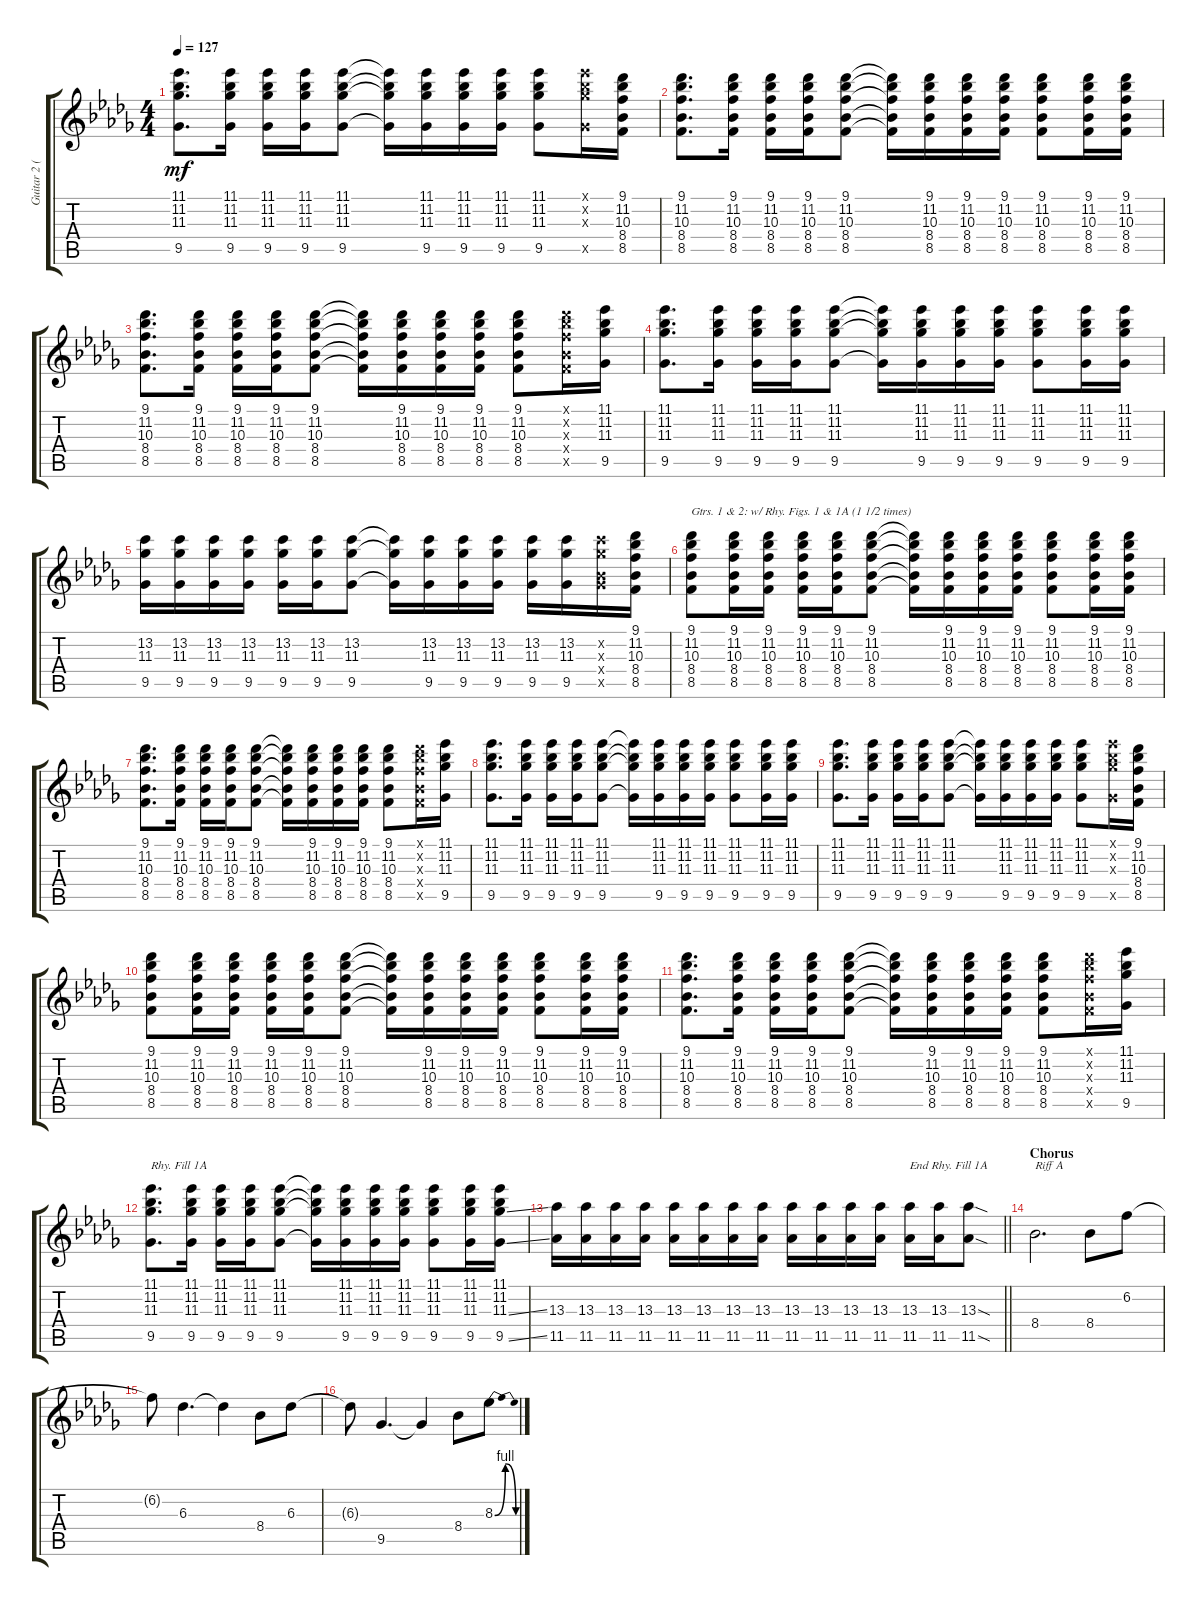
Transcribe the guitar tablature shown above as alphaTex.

\track ("Guitar 2 (dist.)" "Guitar 2 (") {instrument distortionguitar}
\staff {score tabs}
\tuning (E4 B3 G3 D3 A2 E2) {hide}
\ts (4 4)
\tempo 127
\clef g2
\ks bbminor
(11.1 11.2 11.3 9.5).8{d dy mf} (11.1 11.2 11.3 9.5).16 (11.1 11.2 11.3 9.5).16 (11.1 11.2 11.3 9.5).16 (11.1 11.2 11.3 9.5).8 (11.1{t} 11.2{t} 11.3{t} 9.5{t}).16 (11.1 11.2 11.3 9.5).16 (11.1 11.2 11.3 9.5).16 (11.1 11.2 11.3 9.5).16 (11.1 11.2 11.3 9.5).8 (11.1{x} 11.2{x} 11.3{x} 9.5{x}).16 (9.1 11.2 10.3 8.4 8.5).16 |
(9.1 11.2 10.3 8.4 8.5).8{d} (9.1 11.2 10.3 8.4 8.5).16 (9.1 11.2 10.3 8.4 8.5).16 (9.1 11.2 10.3 8.4 8.5).16 (9.1 11.2 10.3 8.4 8.5).8 (9.1{t} 11.2{t} 10.3{t} 8.4{t} 8.5{t}).16 (9.1 11.2 10.3 8.4 8.5).16 (9.1 11.2 10.3 8.4 8.5).16 (9.1 11.2 10.3 8.4 8.5).16 (9.1 11.2 10.3 8.4 8.5).8 (9.1 11.2 10.3 8.4 8.5).16 (9.1 11.2 10.3 8.4 8.5).16 |
(9.1 11.2 10.3 8.4 8.5).8{d} (9.1 11.2 10.3 8.4 8.5).16 (9.1 11.2 10.3 8.4 8.5).16 (9.1 11.2 10.3 8.4 8.5).16 (9.1 11.2 10.3 8.4 8.5).8 (9.1{t} 11.2{t} 10.3{t} 8.4{t} 8.5{t}).16 (9.1 11.2 10.3 8.4 8.5).16 (9.1 11.2 10.3 8.4 8.5).16 (9.1 11.2 10.3 8.4 8.5).16 (9.1 11.2 10.3 8.4 8.5).8 (9.1{x} 11.2{x} 10.3{x} 8.4{x} 8.5{x}).16 (11.1 11.2 11.3 9.5).16 |
(11.1 11.2 11.3 9.5).8{d} (11.1 11.2 11.3 9.5).16 (11.1 11.2 11.3 9.5).16 (11.1 11.2 11.3 9.5).16 (11.1 11.2 11.3 9.5).8 (11.1{t} 11.2{t} 11.3{t} 9.5{t}).16 (11.1 11.2 11.3 9.5).16 (11.1 11.2 11.3 9.5).16 (11.1 11.2 11.3 9.5).16 (11.1 11.2 11.3 9.5).8 (11.1 11.2 11.3 9.5).16 (11.1 11.2 11.3 9.5).16 |
(13.2 11.3 9.5).16 (13.2 11.3 9.5).16 (13.2 11.3 9.5).16 (13.2 11.3 9.5).16 (13.2 11.3 9.5).16 (13.2 11.3 9.5).16 (13.2 11.3 9.5).8 (13.2{t} 11.3{t} 9.5{t}).16 (13.2 11.3 9.5).16 (13.2 11.3 9.5).16 (13.2 11.3 9.5).16 (13.2 11.3 9.5).16 (13.2 11.3 9.5).16 (13.2{x} 11.3{x} 8.4{x} 9.5{x}).16 (9.1 11.2 10.3 8.4 8.5).16 |
(9.1 11.2 10.3 8.4 8.5).8{txt "Gtrs. 1 & 2: w/ Rhy. Figs. 1 & 1A (1 1/2 times)"} (9.1 11.2 10.3 8.4 8.5).16 (9.1 11.2 10.3 8.4 8.5).16 (9.1 11.2 10.3 8.4 8.5).16 (9.1 11.2 10.3 8.4 8.5).16 (9.1 11.2 10.3 8.4 8.5).8 (9.1{t} 11.2{t} 10.3{t} 8.4{t} 8.5{t}).16 (9.1 11.2 10.3 8.4 8.5).16 (9.1 11.2 10.3 8.4 8.5).16 (9.1 11.2 10.3 8.4 8.5).16 (9.1 11.2 10.3 8.4 8.5).8 (9.1 11.2 10.3 8.4 8.5).16 (9.1 11.2 10.3 8.4 8.5).16 |
(9.1 11.2 10.3 8.4 8.5).8{d} (9.1 11.2 10.3 8.4 8.5).16 (9.1 11.2 10.3 8.4 8.5).16 (9.1 11.2 10.3 8.4 8.5).16 (9.1 11.2 10.3 8.4 8.5).8 (9.1{t} 11.2{t} 10.3{t} 8.4{t} 8.5{t}).16 (9.1 11.2 10.3 8.4 8.5).16 (9.1 11.2 10.3 8.4 8.5).16 (9.1 11.2 10.3 8.4 8.5).16 (9.1 11.2 10.3 8.4 8.5).8 (9.1{x} 11.2{x} 10.3{x} 8.4{x} 8.5{x}).16 (11.1 11.2 11.3 9.5).16 |
(11.1 11.2 11.3 9.5).8{d} (11.1 11.2 11.3 9.5).16 (11.1 11.2 11.3 9.5).16 (11.1 11.2 11.3 9.5).16 (11.1 11.2 11.3 9.5).8 (11.1{t} 11.2{t} 11.3{t} 9.5{t}).16 (11.1 11.2 11.3 9.5).16 (11.1 11.2 11.3 9.5).16 (11.1 11.2 11.3 9.5).16 (11.1 11.2 11.3 9.5).8 (11.1 11.2 11.3 9.5).16 (11.1 11.2 11.3 9.5).16 |
(11.1 11.2 11.3 9.5).8{d} (11.1 11.2 11.3 9.5).16 (11.1 11.2 11.3 9.5).16 (11.1 11.2 11.3 9.5).16 (11.1 11.2 11.3 9.5).8 (11.1{t} 11.2{t} 11.3{t} 9.5{t}).16 (11.1 11.2 11.3 9.5).16 (11.1 11.2 11.3 9.5).16 (11.1 11.2 11.3 9.5).16 (11.1 11.2 11.3 9.5).8 (11.1{x} 11.2{x} 11.3{x} 9.5{x}).16 (9.1 11.2 10.3 8.4 8.5).16 |
(9.1 11.2 10.3 8.4 8.5).8 (9.1 11.2 10.3 8.4 8.5).16 (9.1 11.2 10.3 8.4 8.5).16 (9.1 11.2 10.3 8.4 8.5).16 (9.1 11.2 10.3 8.4 8.5).16 (9.1 11.2 10.3 8.4 8.5).8 (9.1{t} 11.2{t} 10.3{t} 8.4{t} 8.5{t}).16 (9.1 11.2 10.3 8.4 8.5).16 (9.1 11.2 10.3 8.4 8.5).16 (9.1 11.2 10.3 8.4 8.5).16 (9.1 11.2 10.3 8.4 8.5).8 (9.1 11.2 10.3 8.4 8.5).16 (9.1 11.2 10.3 8.4 8.5).16 |
(9.1 11.2 10.3 8.4 8.5).8{d} (9.1 11.2 10.3 8.4 8.5).16 (9.1 11.2 10.3 8.4 8.5).16 (9.1 11.2 10.3 8.4 8.5).16 (9.1 11.2 10.3 8.4 8.5).8 (9.1{t} 11.2{t} 10.3{t} 8.4{t} 8.5{t}).16 (9.1 11.2 10.3 8.4 8.5).16 (9.1 11.2 10.3 8.4 8.5).16 (9.1 11.2 10.3 8.4 8.5).16 (9.1 11.2 10.3 8.4 8.5).8 (9.1{x} 11.2{x} 10.3{x} 8.4{x} 8.5{x}).16 (11.1 11.2 11.3 9.5).16 |
(11.1 11.2 11.3 9.5).8{d txt "Rhy. Fill 1A"} (11.1 11.2 11.3 9.5).16 (11.1 11.2 11.3 9.5).16 (11.1 11.2 11.3 9.5).16 (11.1 11.2 11.3 9.5).8 (11.1{t} 11.2{t} 11.3{t} 9.5{t}).16 (11.1 11.2 11.3 9.5).16 (11.1 11.2 11.3 9.5).16 (11.1 11.2 11.3 9.5).16 (11.1 11.2 11.3 9.5).8 (11.1 11.2 11.3 9.5).16 (11.1 11.2 11.3{ss} 9.5{ss}).16 |
\barLineRight lightlight
(13.3 11.5).16 (13.3 11.5).16 (13.3 11.5).16 (13.3 11.5).16 (13.3 11.5).16 (13.3 11.5).16 (13.3 11.5).16 (13.3 11.5).16 (13.3 11.5).16 (13.3 11.5).16 (13.3 11.5).16 (13.3 11.5).16 (13.3 11.5).16{txt "End Rhy. Fill 1A"} (13.3 11.5).16 (13.3{sod} 11.5{sod}).8 |
\section ("" "Chorus")
8.4.2{d txt "Riff A"} 8.4.8 6.2.8 |
6.2{t}.8 6.3.4{d} 6.3{t}.4 8.4.8 6.3.8 |
6.3{t}.8 9.5.4{d} 9.5{t}.4 8.4.8 8.3{be (bendrelease 0 0 9 4 30 4 60 0)}.8
